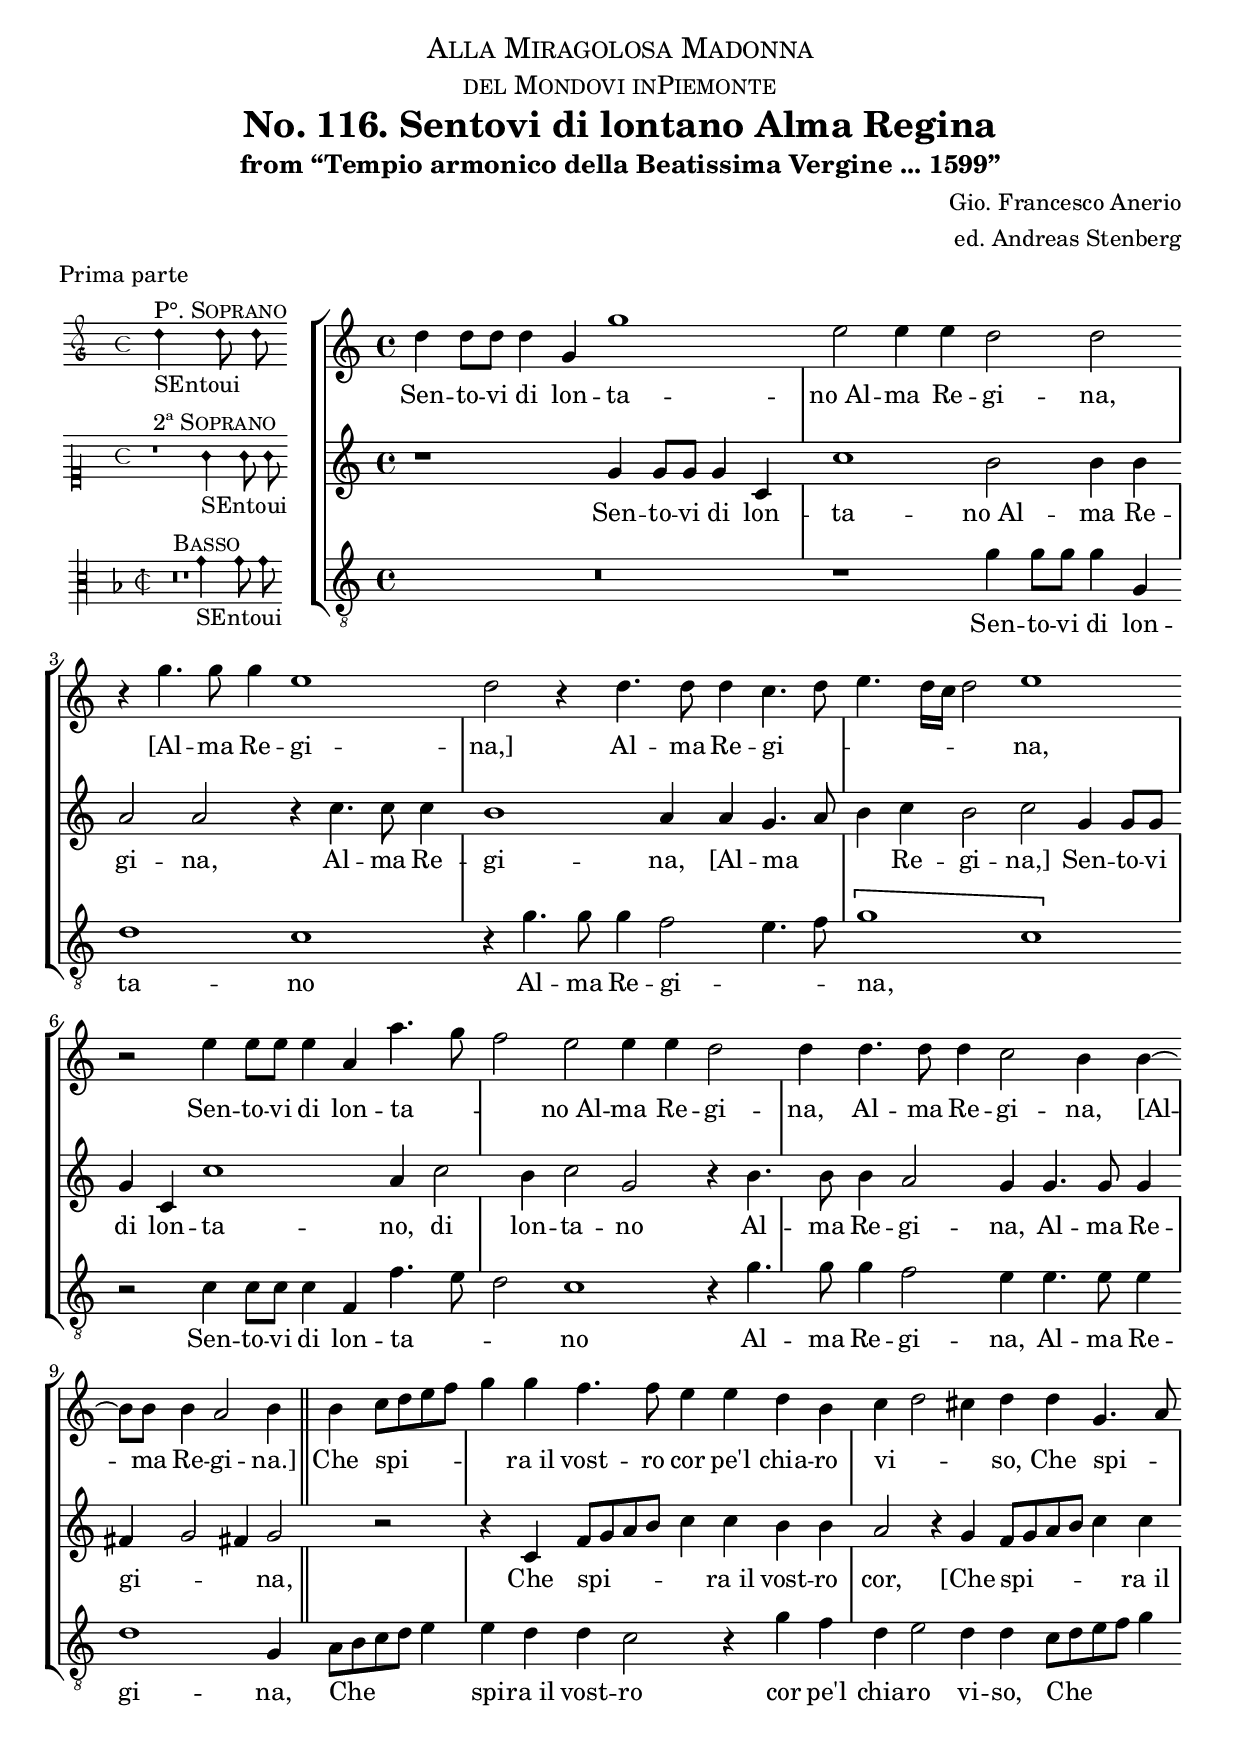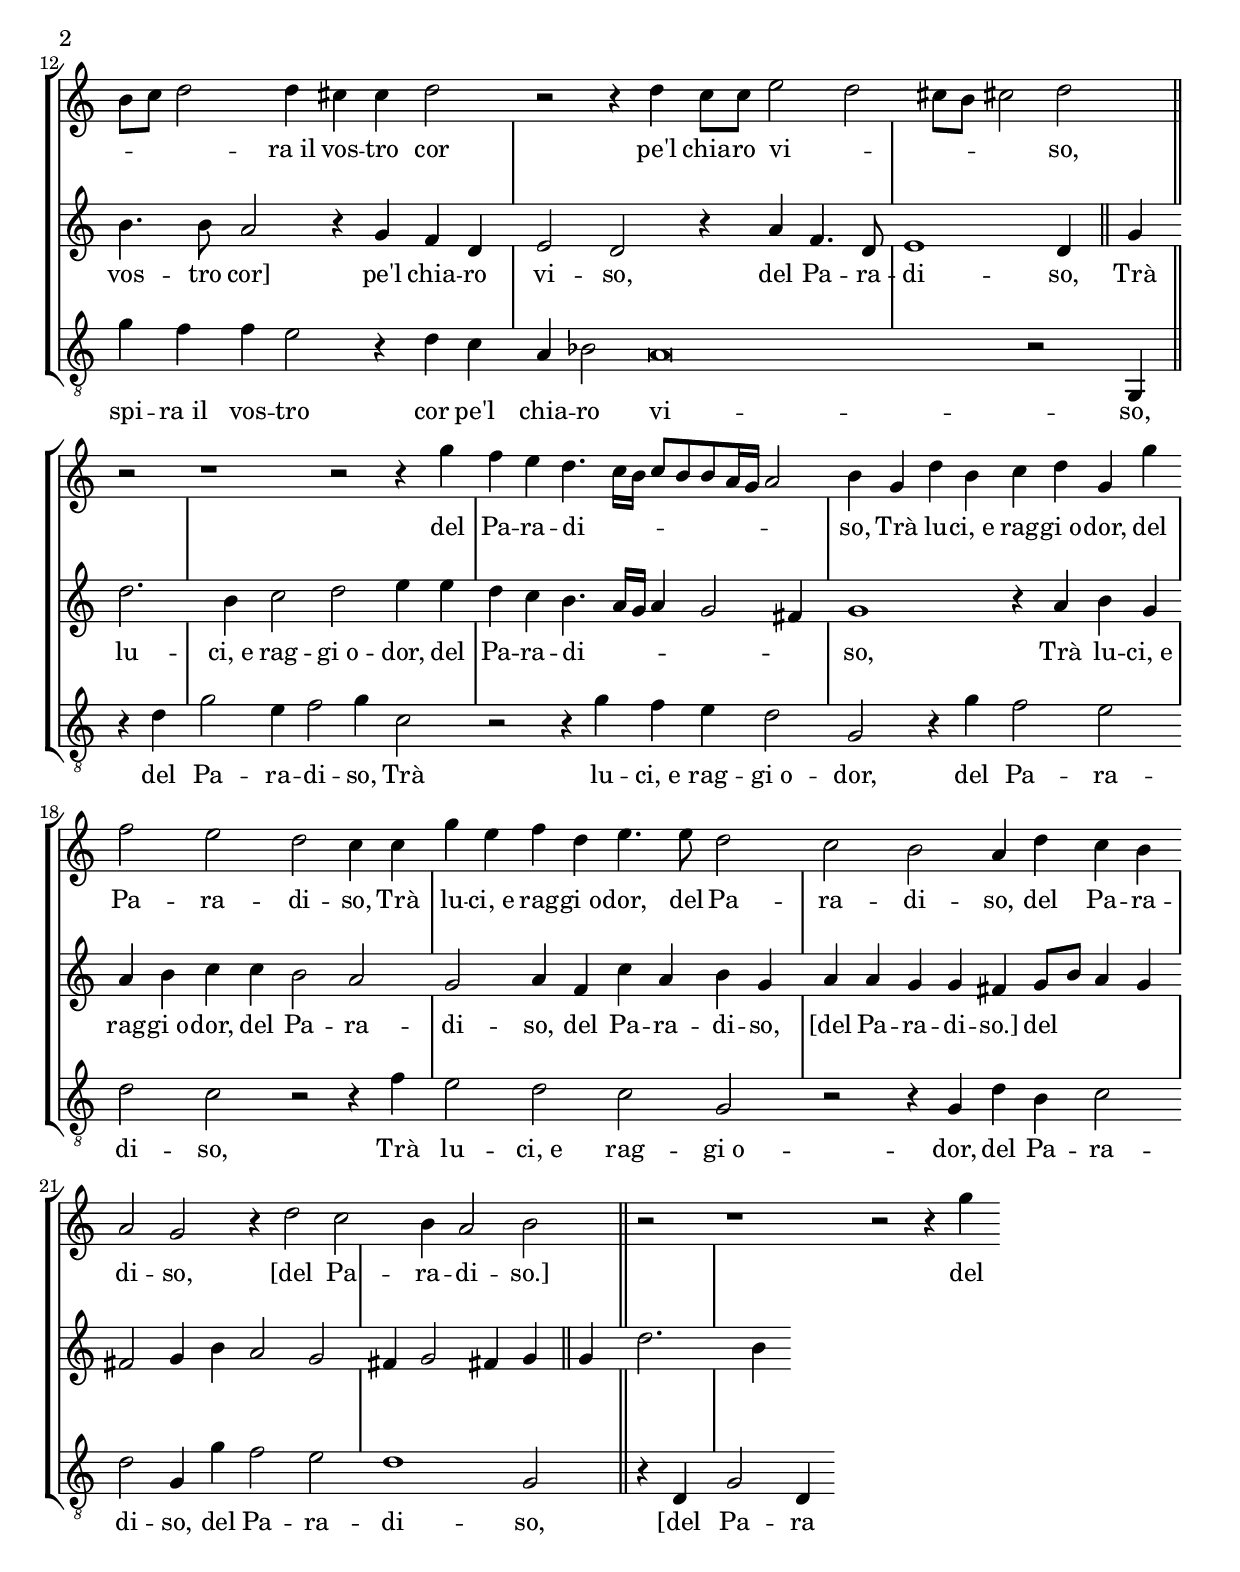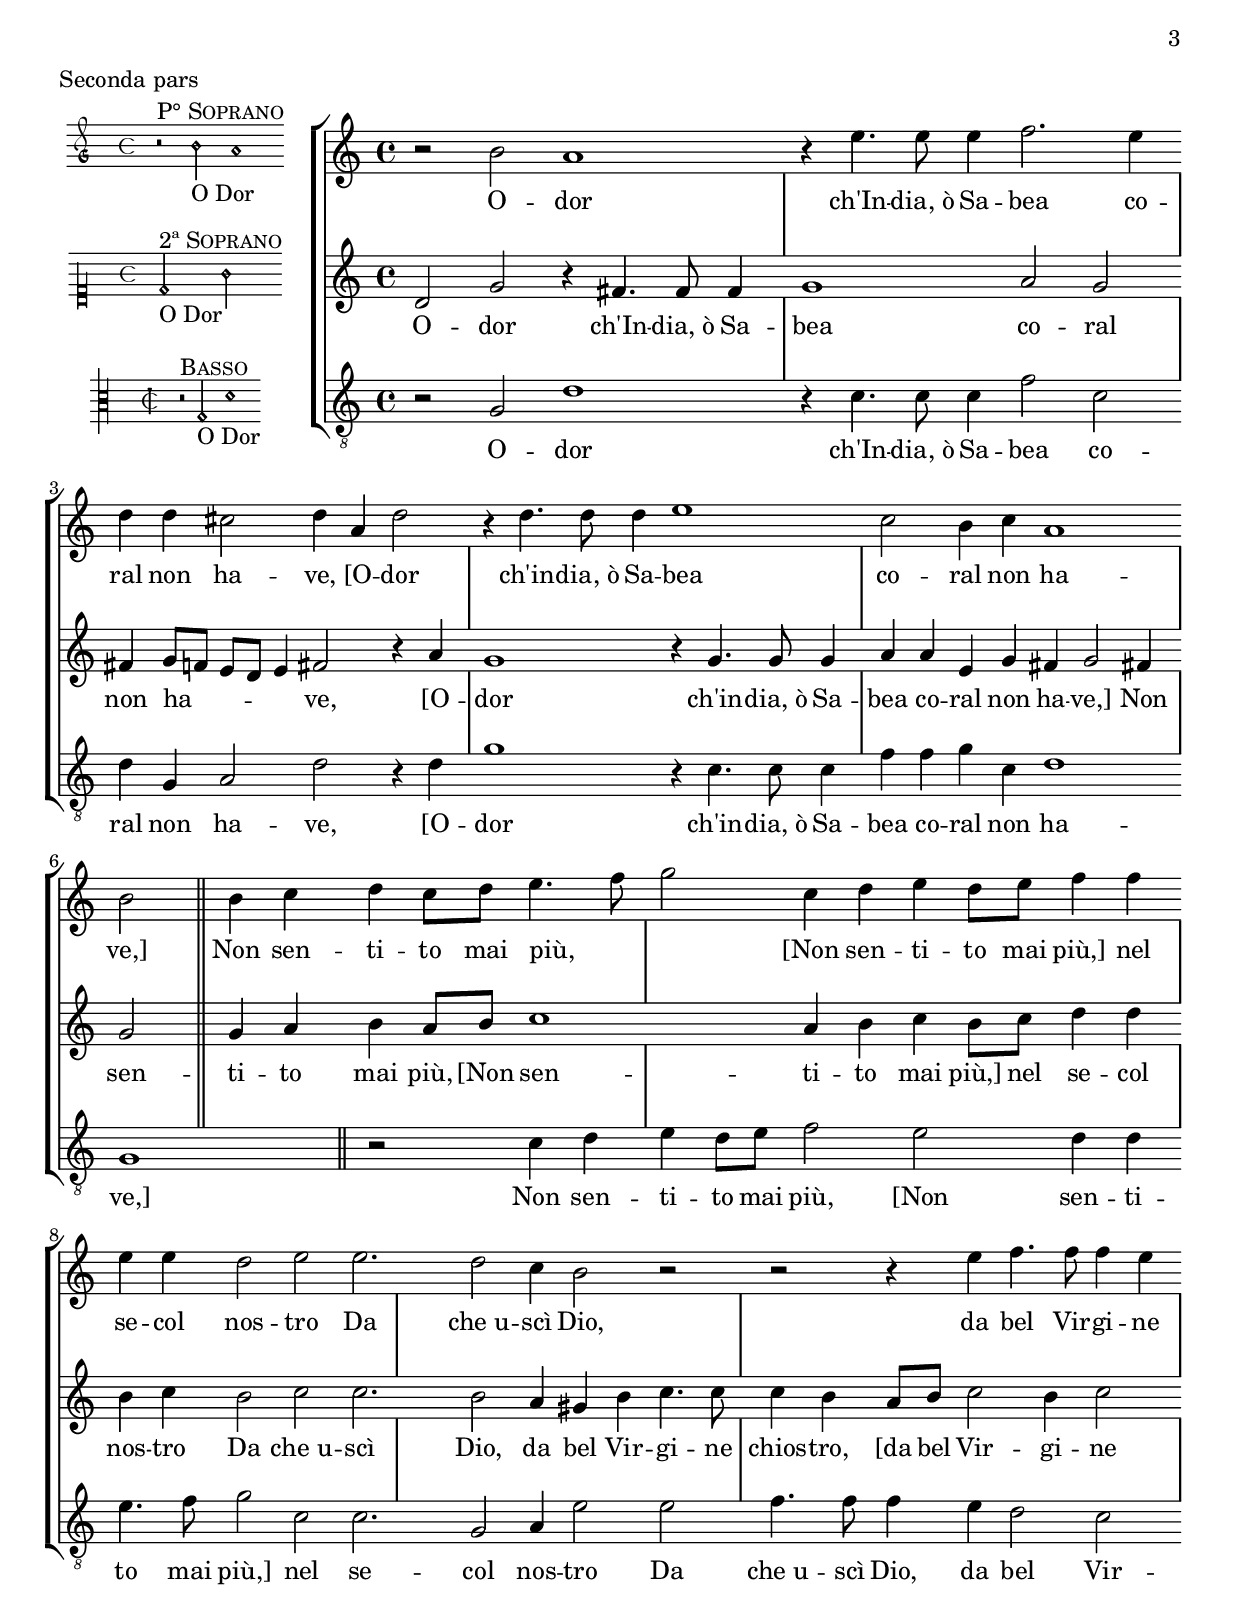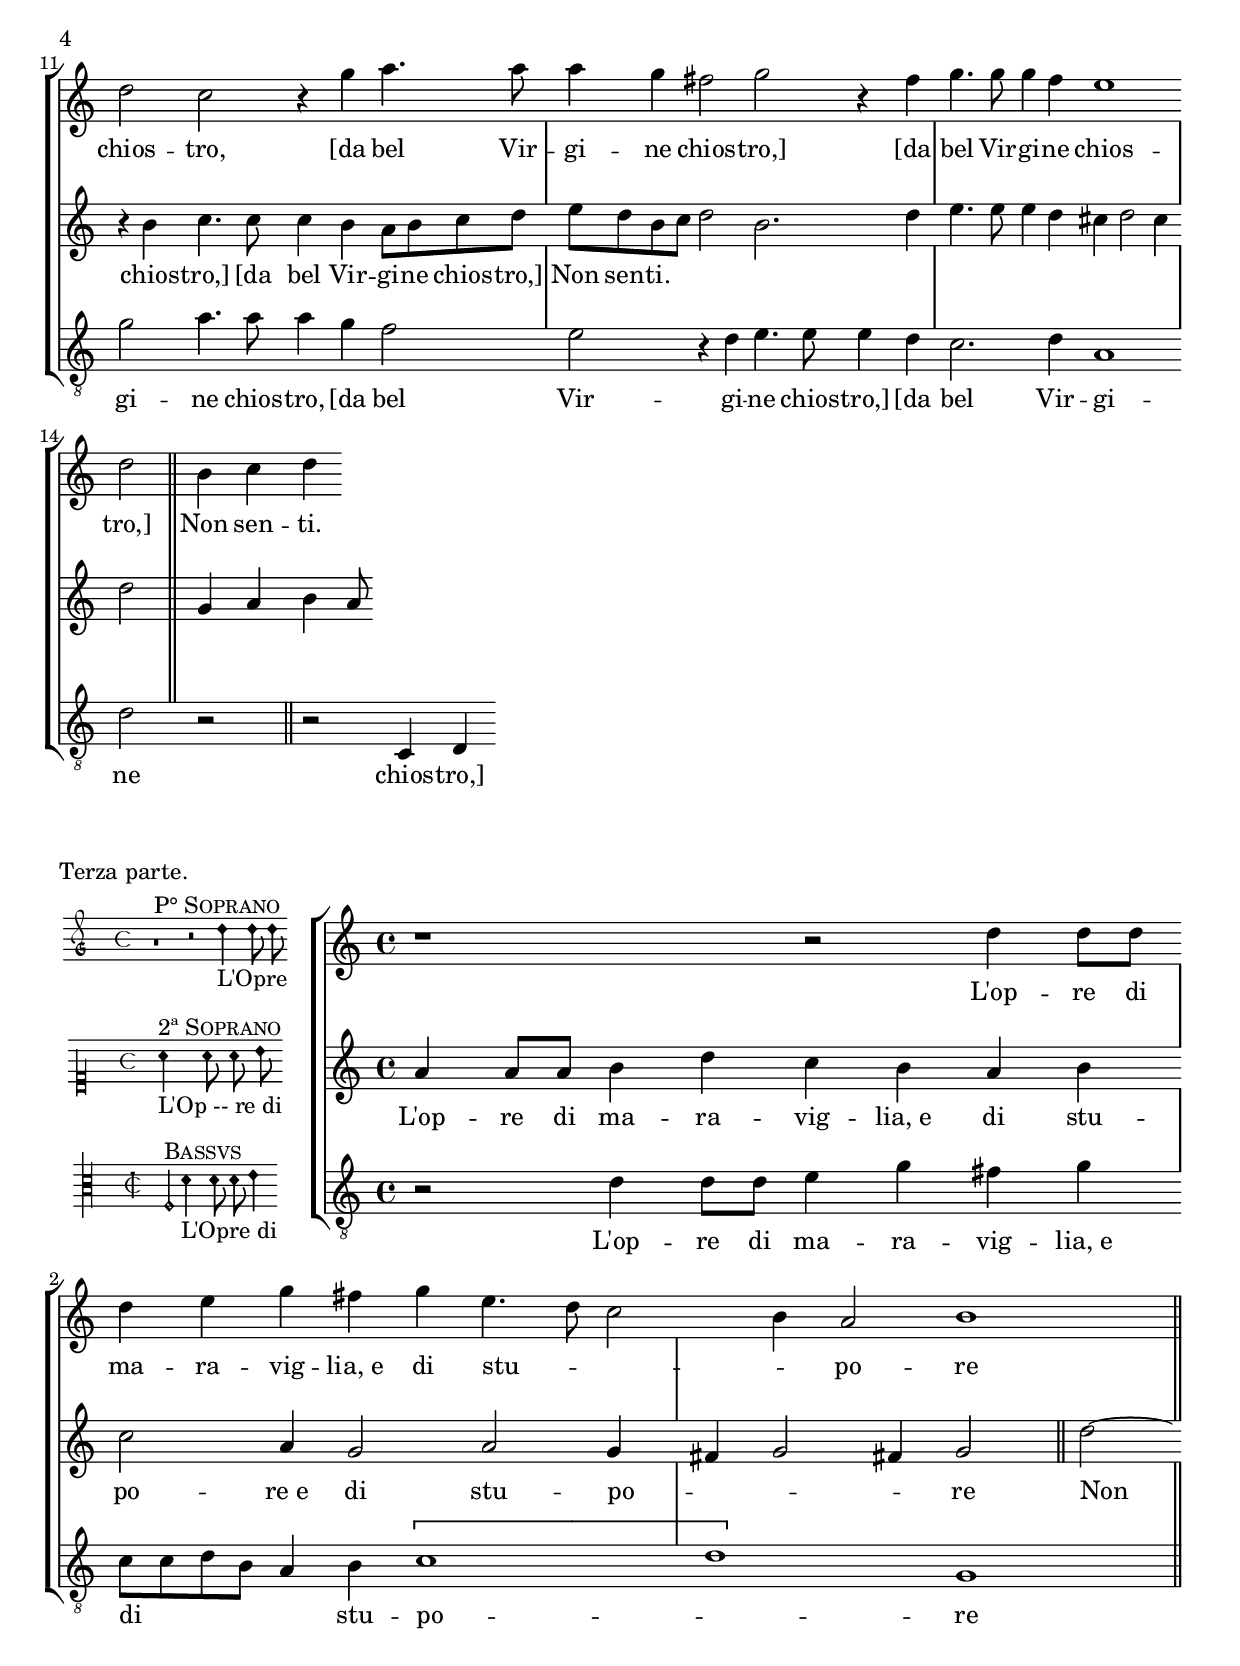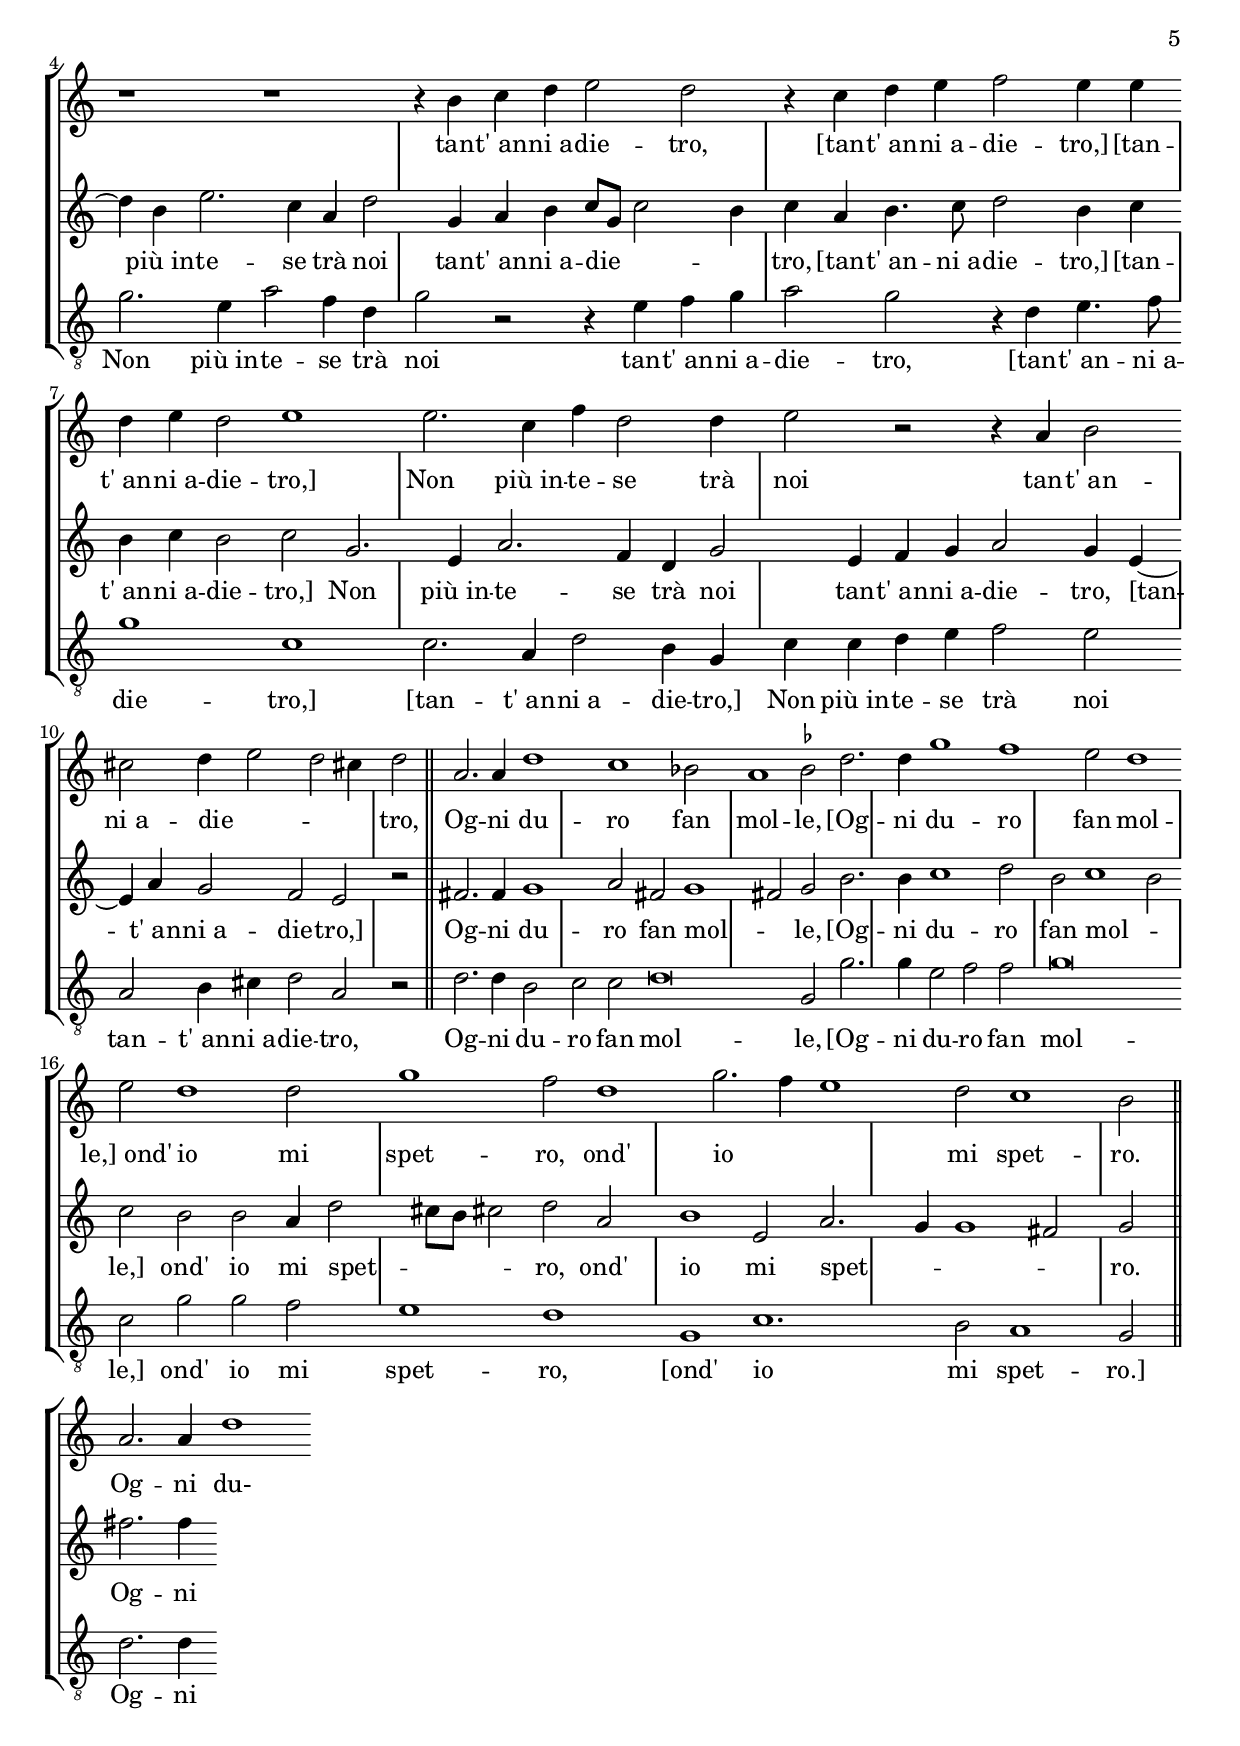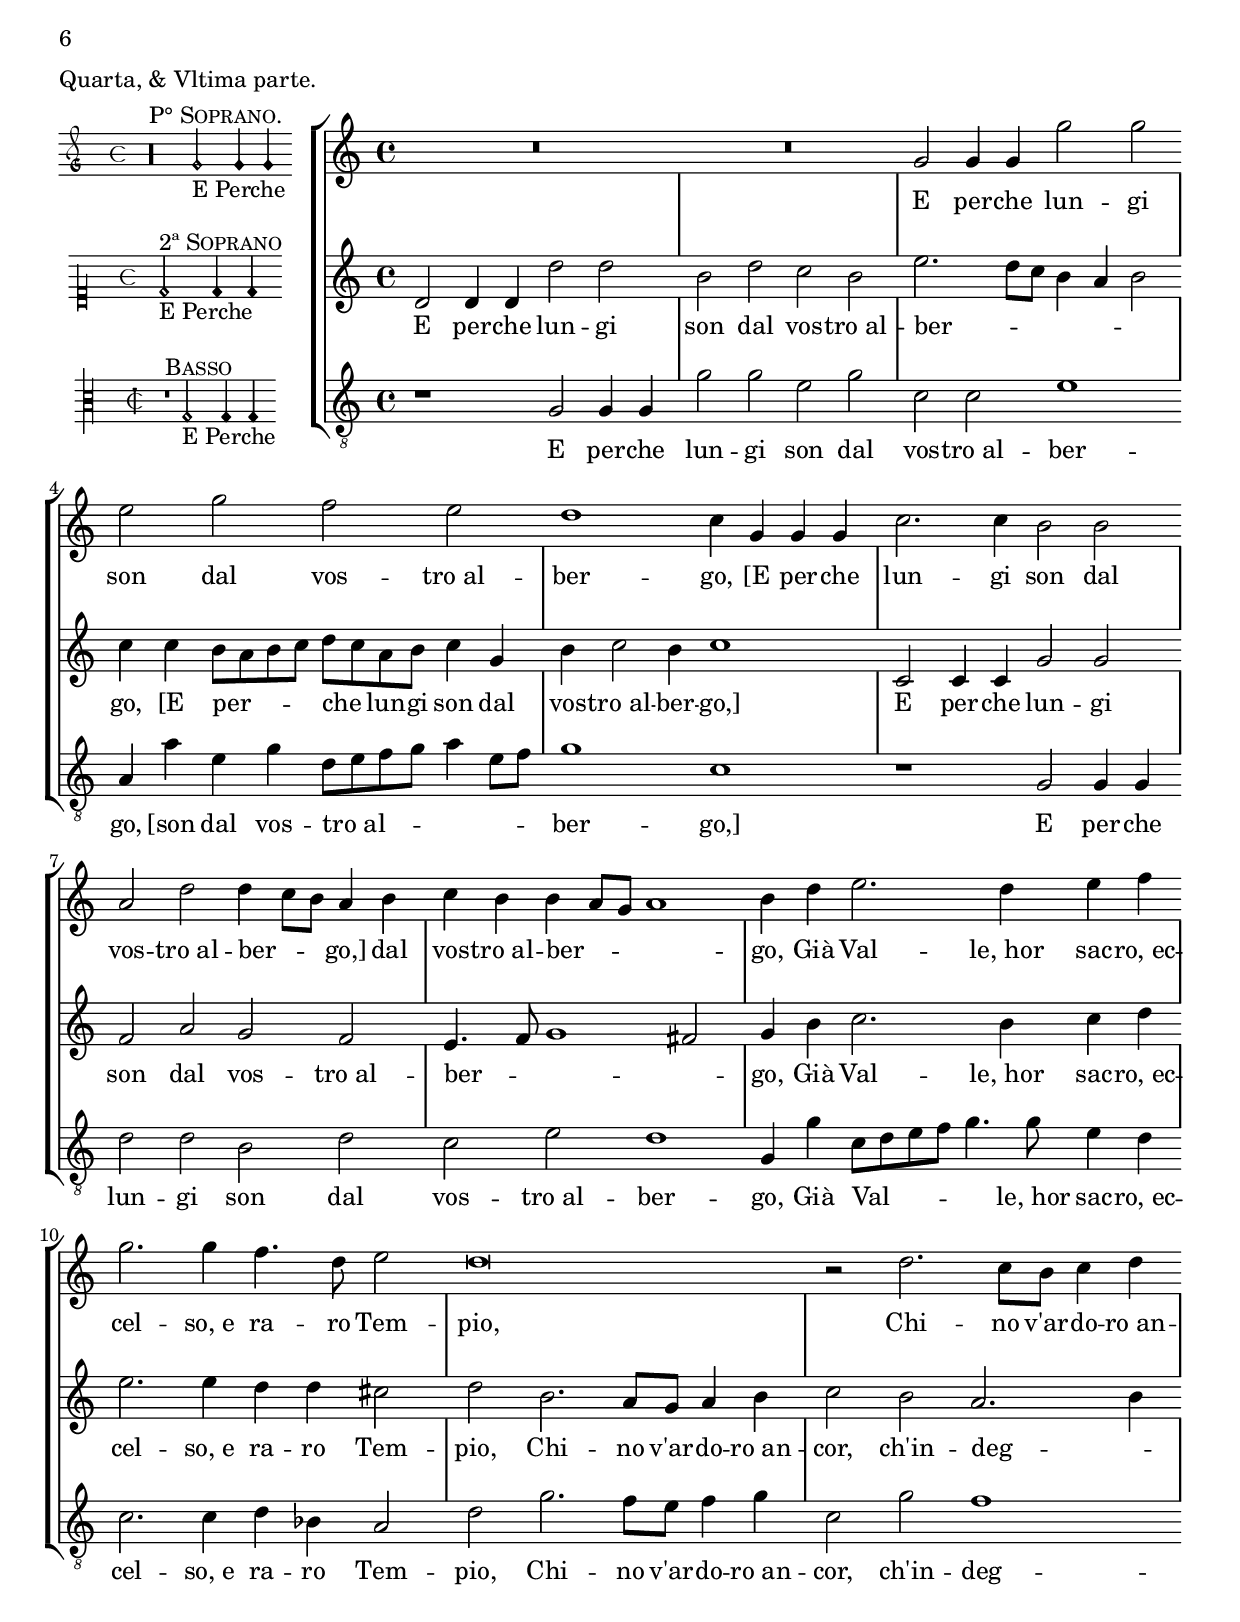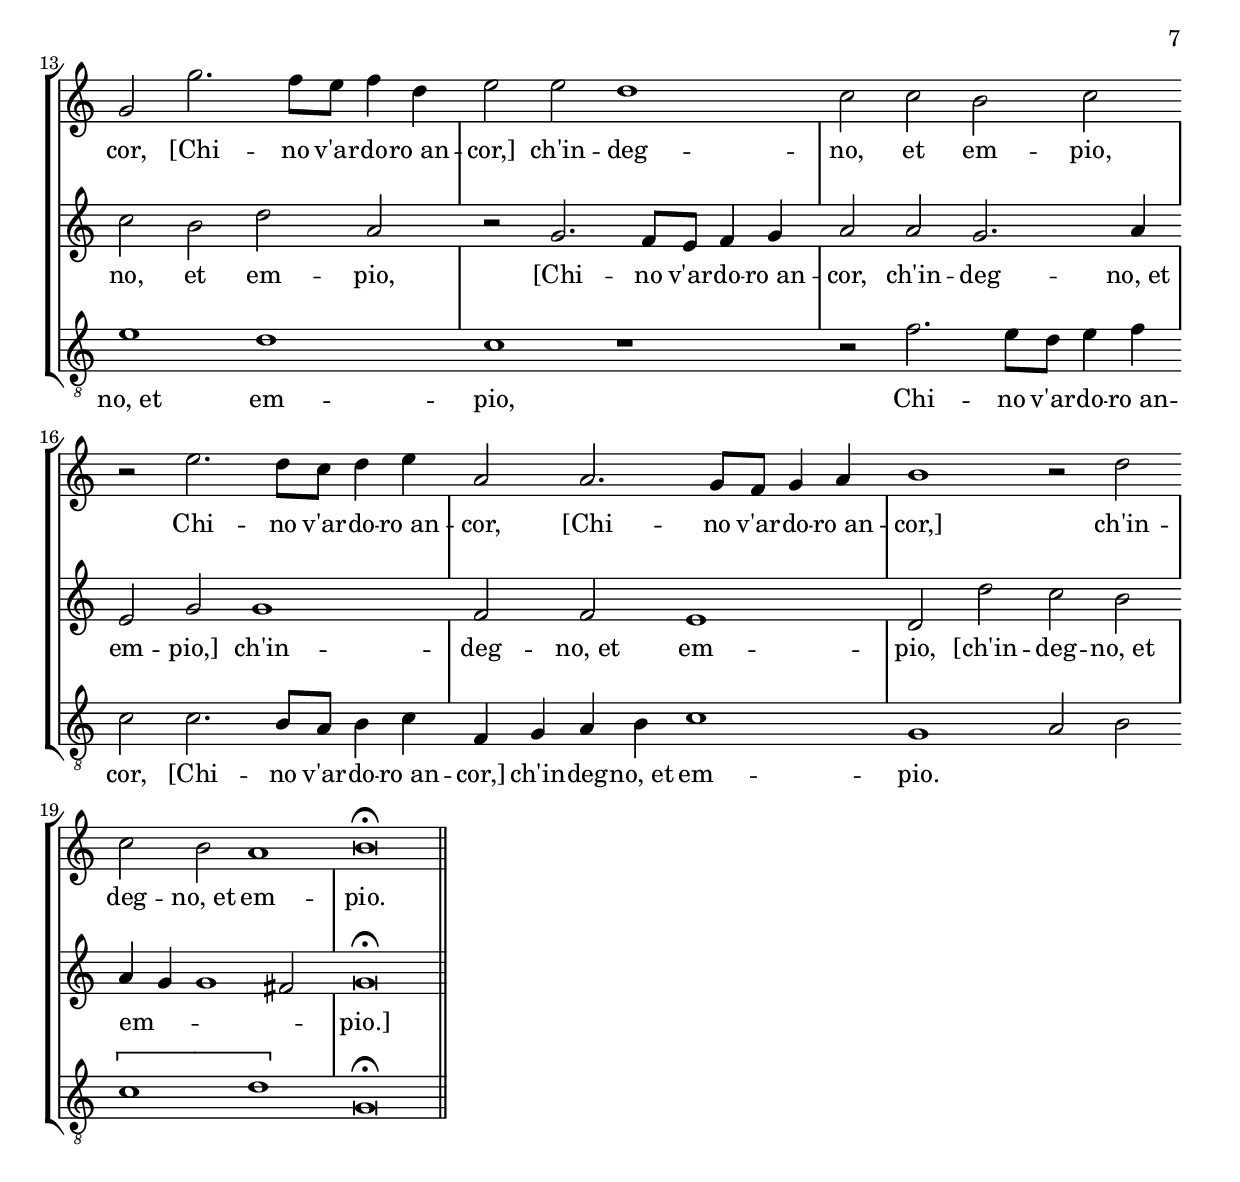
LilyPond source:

\version "2.20.0"

\include "deutsch.ly"

#(append! supported-clefs '(("mensural-f3" . ("clefs.mensural.f" 0 0))))

\defineBarLine "||-noSpan" #'("||" "" "")

ficta = \once \set suggestAccidentals =##t

\tocItem \markup "Gio. Francesco Anerio: Sentovi di lontano Alma Regina"
\tocItem \markup { \hspace #8 \italic "Prima parte: Sentovi di lontano" }

global = {

  \key c \major

}
sopA = \relative c'' {
 d4 d8 d8 d4 g,4 g'1
 e2 e4 e4 d2 d2
 r4 g4. g8 g4 e1
 d2 r4 d4. d8 d4

 c4.( d8
 e4. d16 c16 d2)  e1
 r2 e4 e8 e8 e4 a,4 a'4.( g8
 f2) e2 e4 e4 d2
 d4 d4. d8 d4

 c2 h4 h4~
 h8 h8 h4 a2
}
sopB = \relative c'' {
  h4 c8( d8 e8 f8
  g4) g4 f4. f8 e4 e4 d4 h4 c4(
  d2

  cis4) d4 d4 g,4.( a8
  h8 c8 d2) d4 cis4 cis4 d2
  r2 r4 d4 c8 c8 e2( d2
  cis8 h8 cis!2) d2
}
sopC = \relative c'' {
  r2
  r1 r2 r4 g'4
  f4 e4 d4.( c16 h16 c8 h8 h8 a16 g16 a2)
  h4 g4 d'4 h4 c4 d4 g,4 g'4
  f2 e2 d2

  c4 c4
  g'4 e4 f4 d4 e4. e8 d2
  c2 h2 a4 d4 c4 h4
  a2 g2 r4 d'2 c2
  h4 a2 h2
}
sopMusic = \relative c'' {


  \set Score.tempoHideNote = ##t

  \tempo 2 = 72

  \time 4/4

  \set Timing.measureLength = #(ly:make-moment 4/2)

    \override Staff.BarLine.transparent = ##t

  \sopA
  h4
  \once \revert Staff.BarLine.transparent
  \bar "||"

  \sopB
  \once \revert Staff.BarLine.transparent
  \bar "||"

  \sopC
    \once \revert Staff.BarLine.transparent
  \bar "||"
  r2 r1 r2 r4 g'4
  \cadenzaOff

}

sopWords = \lyricmode {
  Sen -- to -- vi di lon -- ta -- no_Al -- ma Re -- gi -- na,
  [Al -- ma Re -- gi -- na,]
  Al -- ma Re -- gi -- na,
  Sen -- to -- vi di lon -- ta -- no_Al -- ma Re -- gi -- na,
  Al -- ma Re -- gi -- na,
  [Al -- ma Re -- gi -- na.]
  Che spi -- ra_il vost -- ro cor pe'l chia -- ro vi -- so,
  Che spi -- ra_il vos -- tro cor pe'l chia -- ro vi -- so,
  del Pa -- ra -- di -- so, Trà lu -- ci,_e rag -- gi_o -- dor,
  del Pa -- ra -- di -- so, Trà lu -- ci,_e rag -- gi_o -- dor,
  del Pa -- ra -- di -- so,
  del Pa -- ra -- di -- so,
  [del Pa -- ra -- di -- so.]
  del

}
altoA = \relative c' {
  r1 g'4 g8 g8 g4 c,4
  c'1 h2 h4 h4
  a2  a2 r4 c4. c8 c4
  h1  a4 a4 g4.( a8

  h4) c4 h2 c2 g4 g8 g8
  g4 c,4 c'1 a4 c2
  h4   c2 g2 r4 h4.
  h8 h4 a2 g4 g4. g8 g4

  fis4( g2
  fis!4)


}
altoB = \relative c' {
  r2 r4 c4
  f8( g8 a8 h8 c4) c4 h4 h4 a2
  r4 g4 f8( g8 a8 h8 c4) c4

  h4. h8 a2 r4 g4 f4 d4
  e2 d2 r4 a'4  f4. d8 e1
  d4
  \once \revert Staff.BarLine.transparent
  \bar "||-noSpan"

}
altoC = \relative c' {
  g'4 d'2.
  h4 c2 d2 e4 e4
  d4 c4 h4.( a16 g16 a4 g2 fis4)
  g1 r4 a4 h4 g4
  a4 h4 c4 c4 h2 a2
  g2 a4 f4

  c'4 a4 h4 g4
  a4 a4 g4 g4 fis4 g8 h8 a4 g4
  fis2 g4 h4 a2 g2
  fis4 g2 fis!4 g4
  \once \revert Staff.BarLine.transparent
  \bar "||-noSpan"

}
altoMusic = \relative c' {

  \override Staff.BarLine.transparent = ##t

  \altoA g'2
  \once \revert Staff.BarLine.transparent
  \altoB
  \once \revert Staff.BarLine.transparent
  \altoC
  \once \revert Staff.BarLine.transparent
  g4 d'2. h4
}

altoWords = \lyricmode {
  Sen -- to -- vi di lon -- ta -- no_Al -- ma Re -- gi -- na,
  Al -- ma Re -- gi -- na,
  [Al -- ma Re -- gi -- na,]
  Sen -- to -- vi di lon -- ta -- no,
  di lon -- ta -- no
  Al -- ma Re -- gi -- na,
  Al -- ma Re -- gi -- na,
  Che spi -- ra_il vost -- ro cor,
  [Che spi -- ra_il vos -- tro cor] pe'l chia -- ro vi -- so,
  del Pa -- ra -- di -- so, Trà lu -- ci,_e rag -- gi_o -- dor,
  del Pa -- ra -- di -- so, Trà lu -- ci,_e rag -- gi_o -- dor,
  del Pa -- ra -- di -- so,
  del Pa -- ra -- di -- so,
  [del Pa -- ra -- di -- so.]
  del
}

bassA = \relative c' {
  R\breve
  r1 g'4 g8 g8 g4 g,4
  d'1 c1
  r4 g'4. g8 g4 f2( e4. f8)
  \[g1( c,1)\]
  r2 c4 c8 c8

  c4 f,4 f'4.( e8
  d2) c1 r4 g'4.
  g8 g4 f2 e4 e4. e8 e4
  d1
}
bassB = \relative c' {
  g4 a8( h8 c8 d8
  e4) e4 d4

  d4 c2 r4 g'4
  f4 d4 e2 d4 d4 c8( d8 e8 f8
  g4) g4 f4 f4 e2 r4 d4
  c4 a4 b2 a\breve
  r2

}
bassC = \relative c' {
  r4 d4
  g2 e4 f2 g4 c,2
  r2 r4 g'4 f4 e4 d2
  g,2 r4 g'4 f2 e2
  d2 c2 r2 r4 f4
  e2 d2 c2 g2

  r2 r4 g4 d'4 h4 c2
  d2 g,4 g'4 f2 e2
  d1 g,2

}
bassMusic = \relative c {
  \clef "G_8"
  \override Staff.BarLine.transparent = ##t

  \bassA
  \once \revert Staff.BarLine.transparent
  \bassB g4
  \once \revert Staff.BarLine.transparent
  \bassC
  \once \revert Staff.BarLine.transparent
  r4 d'4 g2 d4
}

bassWords = \lyricmode {
  Sen -- to -- vi di lon -- ta -- no Al -- ma Re -- gi -- na,
  Sen -- to -- vi di lon -- ta -- no Al -- ma Re -- gi -- na,
  Al -- ma Re -- gi -- na,
  Che spi -- ra_il vost -- ro cor pe'l chia -- ro vi -- so,
  Che spi -- ra_il vos -- tro cor pe'l chia -- ro vi -- so,
  del Pa -- ra -- di -- so, Trà lu -- ci,_e rag -- gi_o -- dor,
  del Pa -- ra -- di -- so, Trà lu -- ci,_e rag -- gi_o -- dor,
  del Pa -- ra -- di -- so,
  del Pa -- ra -- di -- so,
  [del Pa -- ra -- di -- so.]
  del
}

incipitDiscantus = \markup {

  \score {

    {

      %      \set Staff.instrumentName = #"Tenor "

      \override NoteHead.style = #'neomensural

      \override Rest.style = #'neomensural

      \override Staff.TimeSignature.style = #'mensural

      \cadenzaOn

      \clef "petrucci-g"

      \key c \major

      \time 4/4


      d''4^\markup { \smallCaps"P°. Soprano"}
      _"SEntoui"
      d''8 d''8

    }

    \layout {

      \context {

        \Voice

        \remove "Ligature_bracket_engraver"

        \consists "Mensural_ligature_engraver"

      }

      line-width = 4.5\cm

    }

  }

}



incipitAltus = \markup {

  \score {

    {

      %      \set Staff.instrumentName = #"Tenor "

      \override NoteHead.style = #'neomensural

      \override Rest.style = #'neomensural

      \override Staff.TimeSignature.style = #'mensural

      \cadenzaOn

      \clef "petrucci-c1"

      \key c \major

      \time 4/4

      r1^\markup \smallCaps"2ª Soprano"
      g'4 _"SEntoui"
      g'8 g'8

    }

    \layout {

      \context {

        \Voice

        \remove "Ligature_bracket_engraver"

        \consists "Mensural_ligature_engraver"

      }

      line-width = 4.5\cm

    }

  }

}



incipitBassus = \markup {

  \score {

    {

      %      \set Staff.instrumentName = #"Tenor "

      \override NoteHead.style = #'neomensural

      \override Rest.style = #'neomensural

      \override Staff.TimeSignature.style = #'mensural

      \cadenzaOn

      \clef "petrucci-c3"

      \key f \major

      \time 2/2

      r\breve^\markup \smallCaps"Basso"
      r1 g'4_"SEntoui"
      g'8 g'8



    }

    \layout {

      \context {

        \Voice

        \remove "Ligature_bracket_engraver"

        \consists "Mensural_ligature_engraver"

      }

      line-width = 4.5\cm

    }

  }

}



\score {

  <<

    \new StaffGroup \with {

      \override VerticalAxisGroup.staff-staff-spacing = #'((basic-distance . 12))

    } <<

      \new Staff = treble <<

        \set Staff.instrumentName = \incipitDiscantus

        \new Voice = "sopranos" {

          \set  Staff.midiInstrument ="choir aahs"

          %	\voiceOne

          << \global \sopMusic >>

        }

      >>

      \new Lyrics = sopranos { s1 }


      \new Staff = "medius" <<

        \set Staff.instrumentName = \incipitAltus


        \new Voice = "altos" {

          %	\voiceTwo

          \set  Staff.midiInstrument ="choir aahs"

          << \global \altoMusic >>

        }

      >>


      \new Lyrics = "altos" { s1 }


      \new Staff ="basses" {

        \set Staff.instrumentName = \incipitBassus


        \new Voice = "basses" {

          \set  Staff.midiInstrument ="choir aahs"



          %	\voiceTwo

          << \global \bassMusic >>

        }

      }

    >>

    \new Lyrics = basses { s1 }


    \context Lyrics = sopranos \lyricsto sopranos \sopWords

    \context Lyrics = altos \lyricsto altos \altoWords

    \context Lyrics = basses \lyricsto basses \bassWords

  >>

  \layout {

    \context {

      \Score

      % no bars in staves

      %      \override BarLine.transparent = ##t


    }

    % the next three instructions keep the lyrics between the bar lines

    \context {

      \Lyrics

      \consists "Bar_engraver"

      \override BarLine.transparent = ##t

    }

    \context {

      \StaffGroup

      \consists "Separating_line_group_engraver"

    }

    \context {

      \Voice

      % no slurs

      \override Slur.transparent = ##t

      % Comment in the below "\remove" command to allow line

      % breaking also at those barlines where a note overlaps

      % into the next bar.  The command is commented out in this

      % short example score, but especially for large scores, you

      % will typically yield better line breaking and thus improve

      % overall spacing if you comment in the following command.

      %\remove "Forbid_line_break_engraver"

    }

    indent = 4.5\cm

  }
\header {
  dedication = \markup \center-column {
    \fontsize #2 \smallCaps "Alla Miragolosa Madonna"
    \fontsize #1 \smallCaps "del Mondovi inPiemonte"
    \vspace #0.5
  }
  title = "No. 116. Sentovi di lontano Alma Regina"
  subtitle = "from “Tempio armonico della Beatissima Vergine ... 1599”"
  composer = "Gio. Francesco Anerio"

  arranger = "ed. Andreas Stenberg"
  poet = ""
  meter =""
  piece = \markup \column { "Prima parte" \vspace #0.5 }
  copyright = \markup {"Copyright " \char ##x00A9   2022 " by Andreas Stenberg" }

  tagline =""

}

}


\score {

  \unfoldRepeats

  <<

    \new StaffGroup <<

      \new Staff = treble <<

        \set Staff.instrumentName = \incipitDiscantus

        \new Voice = "sopranos" {

          \set  Staff.midiInstrument ="choir aahs"

          %	\voiceOne

          << \global {
            \repeat volta 2 {
              \sopA
            }
            \alternative {
              { h'2 }
              { h'4 }
            }
            \sopB
            \repeat volta 2 {
              \sopC
            }
          }>>

        }

      >>

      \new Lyrics = sopranos { s1 }


      \new Staff = "medius" <<

        \set Staff.instrumentName = \incipitAltus


        \new Voice = "altos" {

          %	\voiceTwo

          \set  Staff.midiInstrument ="choir aahs"

          << \global {
            \repeat volta 2 {
              \altoA
            }
            \alternative {
              { g'2 }
              { g'2 }
            }
            \altoB
            \repeat volta 2 {
              \altoC
            }
          }>>

        }

      >>


      \new Lyrics = "altos" { s1 }


      \new Staff ="basses" {

        \set Staff.instrumentName = \incipitBassus


        \new Voice = "basses" {

          \set  Staff.midiInstrument ="choir aahs"

          \clef "G_8"

          %	\voiceTwo

          << \global {
            \repeat volta 2 {
              \bassA
            }
            \alternative {
              { g2 }
              { g4 }
            }
            \bassB
            \repeat volta 2 {

              \bassC
            }
          }>>

        }

      }

    >>

    \new Lyrics = basses { s1 }


    \context Lyrics = sopranos \lyricsto sopranos \sopWords

    \context Lyrics = altos \lyricsto altos \altoWords

    \context Lyrics = basses \lyricsto basses \bassWords

  >>

  \midi { \tempo 2 = 72 }
%  \layout {}

}

\tocItem \markup { \hspace #8 \italic "Seconda parte: Odor ch'India" }
globalII = {

  \key c \major

}
IIsopA = \relative c'' {
  r2 h2 a1
  r4 e'4. e8 e4 f2. e4
  d4 d4 cis2 d4 a4 d2
  r4 d4. d8 d4

  e1
  c2 h4 c4 a1
  h2
}
IIsopB = \relative c'' {
  h4 c4 d4 c8 d8 e4.( f8
  g2) c,4 d4 e4 d8 e8 f4 f4
  e4 e4

  d2 e2 e2.
  d2 c4 h2 r2
  r2 r4 e4 f4. f8  f4 e4
  d2 c2 r4 g'4
  a4. a8 a4 g4 fis2 g2
  r4 fis4 g4. g8 g4 f4 e1
  d2
}
IIsopC = \relative c'' {
}

sopMusicII = \relative c'' {


  \set Score.tempoHideNote = ##t

  \tempo 1 = 72

  \time 4/4

  \set Timing.measureLength = #(ly:make-moment 4/2)

    \override Staff.BarLine.transparent = ##t

  \IIsopA
  \once \revert Staff.BarLine.transparent
  \bar "||"
  \IIsopB
  \once \revert Staff.BarLine.transparent
  \bar "||"
  h4 c4 d4
  \cadenzaOff

}

sopWordsII = \lyricmode {
  O -- dor ch'In -- dia,_ò Sa -- bea co -- ral non ha -- ve,
  [O -- dor ch'in -- dia,_ò Sa -- bea co -- ral non ha -- ve,]
  Non sen -- ti -- to mai più,
  [Non sen -- ti -- to mai più,]
  nel se -- col nos -- tro
  Da che_u -- scì Dio,
  da bel Vir -- gi -- ne chios -- tro,
  [da bel Vir -- gi -- ne chios -- tro,]
  [da bel Vir -- gi -- ne chios -- tro,]
  Non sen -- ti.

}
IIaltoA = \relative c' {
  d2 g2 r4 fis4. fis8 fis4
  g1 a2 g2
  fis4 g8( f8 e8 d8 e4) fis!2 r4 a4
  g1 r4 g4. g8 g4
  a4 a4 e4 g4 fis4 g2 fis!4
  g2
}
IIaltoB = \relative c' {
  g'4 a4 h4 a8 h8 c1
  a4 h4 c4 h8 c8 d4 d4 h4 c4
  h2 c2 c2. h2
  a4 gis4 h4 c4. c8
  c4 h4 a8 h8 c2 h4 c2
  r4 h4 c4. c8

  c4 h4 a8 h8 c8 d8
  e8 d8 h8 c8 d2 h2. d4
  e4. e8 e4 d4 cis4 d2 cis4
  d2
}
IIaltoC = \relative c' {
}
altoMusicII = \relative c' {

  \override Staff.BarLine.transparent = ##t

  \IIaltoA
  \once \revert Staff.BarLine.transparent
  \IIaltoB
  \once \revert Staff.BarLine.transparent
  g'4 a4 h4 a8

}

altoWordsII = \lyricmode {
  O -- dor ch'In -- dia,_ò Sa -- bea co -- ral non ha -- ve,
  [O -- dor ch'in -- dia,_ò Sa -- bea co -- ral non ha -- ve,]
  Non sen -- ti -- to mai più,
  [Non sen -- ti -- to mai più,]
  nel se -- col nos -- tro
  Da che_u -- scì Dio,
  da bel Vir -- gi -- ne chios -- tro,
  [da bel Vir -- gi -- ne chios -- tro,]
  [da bel Vir -- gi -- ne chios -- tro,]
  Non sen -- ti.

}

IIbassA = \relative c {
  r2 g'2 d'1
  r4 c4. c8 c4 f2 c2
  d4 g,4 a2 d2 r4 d4
  g1 r4 c,4. c8 c4
  f4 f4 g4 c,4 d1
  g,1
}
IIbassB = \relative c {
  r2 c'4 d4
  e4 d8 e8 f2 e2 d4 d4
  e4. f8 g2 c,2 c2.
  g2 a4

  e'2 e2 f4. f8 f4 e4
  d2 c2 g'2 a4. a8 a4 g4
  f2 e2 r4 d4 e4. e8
  e4 d4

  c2. d4 a1
  d2 r2
}
IIbassC = \relative c {
}
bassMusicII = \relative c {

  \override Staff.BarLine.transparent = ##t

  \IIbassA
  \once \revert Staff.BarLine.transparent
  \bar "||-noSpan"
  \IIbassB
  \once \revert Staff.BarLine.transparent
  \bar "||-noSpan"
  r2 c4 d4
}

bassWordsII = \lyricmode {

  O -- dor ch'In -- dia,_ò Sa -- bea co -- ral non ha -- ve,
  [O -- dor ch'in -- dia,_ò Sa -- bea co -- ral non ha -- ve,]
  Non sen -- ti -- to mai più,
  [Non sen -- ti -- to mai più,]
  nel se -- col nos -- tro
  Da che_u -- scì Dio,
  da bel Vir -- gi -- ne chios -- tro,
  [da bel Vir -- gi -- ne chios -- tro,]
  [da bel Vir -- gi -- ne chios -- tro,]
  Non sen -- ti.

}

incipitIIDiscantus = \markup {

  \score {

    {

      %      \set Staff.instrumentName = #"Tenor "

      \override NoteHead.style = #'neomensural

      \override Rest.style = #'neomensural

      \override Staff.TimeSignature.style = #'mensural

      \cadenzaOn

      \clef "petrucci-g"

      \key c \major

      \time 4/4


      r2^\markup { \smallCaps"P° Soprano"}
      h'2_"O Dor"
      a'1

    }

    \layout {

      \context {

        \Voice

        \remove "Ligature_bracket_engraver"

        \consists "Mensural_ligature_engraver"

      }

      line-width = 4.5\cm

    }

  }

}



incipitIIAltus = \markup {

  \score {

    {

      %      \set Staff.instrumentName = #"Tenor "

      \override NoteHead.style = #'neomensural

      \override Rest.style = #'neomensural

      \override Staff.TimeSignature.style = #'mensural

      \cadenzaOn

      \clef "petrucci-c1"

      \key c \major

      \time 4/4

      d'2^\markup \smallCaps"2ª Soprano"_"O Dor"

      g'2

    }

    \layout {

      \context {

        \Voice

        \remove "Ligature_bracket_engraver"

        \consists "Mensural_ligature_engraver"

      }

      line-width = 4.5\cm

    }

  }

}



incipitIIBassus = \markup {

  \score {

    {

      %      \set Staff.instrumentName = #"Tenor "

      \override NoteHead.style = #'neomensural

      \override Rest.style = #'neomensural

      \override Staff.TimeSignature.style = #'mensural

      \cadenzaOn

      \clef "petrucci-c3"

      \key c \major

      \time 2/2

      r2^\markup \smallCaps"Basso"
      g2_"O Dor"
      d'1



    }

    \layout {

      \context {

        \Voice

        \remove "Ligature_bracket_engraver"

        \consists "Mensural_ligature_engraver"

      }

      line-width = 4.5\cm

    }

  }

}



\score {

  <<

    \new StaffGroup \with {

      \override VerticalAxisGroup.staff-staff-spacing = #'((basic-distance . 12))

    } <<

      \new Staff = treble <<

        \set Staff.instrumentName = \incipitIIDiscantus

        \new Voice = "sopranos" {

          \set  Staff.midiInstrument ="choir aahs"

          %	\voiceOne

          << \globalII \sopMusicII >>

        }

      >>

      \new Lyrics = sopranos { s1 }


      \new Staff = "medius" <<

        \set Staff.instrumentName = \incipitIIAltus


        \new Voice = "altos" {

          %	\voiceTwo

          \set  Staff.midiInstrument ="choir aahs"

          << \globalII \altoMusicII >>

        }

      >>


      \new Lyrics = "altos" { s1 }


      \new Staff ="basses" {

        \set Staff.instrumentName = \incipitIIBassus


        \new Voice = "basses" {

          \set  Staff.midiInstrument ="choir aahs"

          \clef "treble_8"

          %	\voiceTwo

          << \globalII \bassMusicII >>

        }

      }

    >>

    \new Lyrics = basses { s1 }


    \context Lyrics = sopranos \lyricsto sopranos \sopWordsII

    \context Lyrics = altos \lyricsto altos \altoWordsII

    \context Lyrics = basses \lyricsto basses \bassWordsII

  >>

  \layout {

    \context {

      \Score

      % no bars in staves

      %      \override BarLine.transparent = ##t


    }

    % the next three instructions keep the lyrics between the bar lines

    \context {

      \Lyrics

      \consists "Bar_engraver"

      \override BarLine.transparent = ##t

    }

    \context {

      \StaffGroup

      \consists "Separating_line_group_engraver"

    }

    \context {

      \Voice

      % no slurs

      \override Slur.transparent = ##t

      % Comment in the below "\remove" command to allow line

      % breaking also at those barlines where a note overlaps

      % into the next bar.  The command is commented out in this

      % short example score, but especially for large scores, you

      % will typically yield better line breaking and thus improve

      % overall spacing if you comment in the following command.

      %\remove "Forbid_line_break_engraver"

    }

    indent = 4.5\cm

  }
\header {
  piece =  \markup \column {
    "Seconda pars" \vspace #0.5
  }
}

}


\score {

  \unfoldRepeats

  <<

    \new StaffGroup <<

      \new Staff = treble <<

        \set Staff.instrumentName = \incipitIIDiscantus

        \new Voice = "sopranos" {

          \set  Staff.midiInstrument ="choir aahs"

          %	\voiceOne

          << \globalII {
            \IIsopA
            \repeat volta 2 {
              \IIsopB
            }
          }>>

        }

      >>

      \new Lyrics = sopranos { s1 }


      \new Staff = "medius" <<

        \set Staff.instrumentName = \incipitIIAltus


        \new Voice = "altos" {

          %	\voiceTwo

          \set  Staff.midiInstrument ="choir aahs"

          << \globalII {
            \IIaltoA
            \repeat volta 2 {
              \IIaltoB
            }
          }>>

        }

      >>


      \new Lyrics = "altos" { s1 }


      \new Staff ="basses" {

        \set Staff.instrumentName = \incipitIIBassus


        \new Voice = "basses" {

          \set  Staff.midiInstrument ="choir aahs"

          \clef "G_8"

          %	\voiceTwo

          << \globalII {
            \IIbassA
            \repeat volta 2 {
              \IIbassB
            }
          }>>

        }

      }

    >>

    \new Lyrics = basses { s1 }


    \context Lyrics = sopranos \lyricsto sopranos \sopWordsII

    \context Lyrics = altos \lyricsto altos \altoWordsII

    \context Lyrics = basses \lyricsto basses \bassWordsII

  >>

  \midi { \tempo 2 = 72 }
%  \layout {}

}

\tocItem \markup { \hspace #8 \italic "Terza parte: E perche lungi" }

globalIII = {

  \key  c\major

}

IIIsopA = \relative c'' {
  r1 r2 d4 d8 d8
  d4 e4 g4 fis4 g4 e4.( d8 c2
  h4)  a2 %h1
}
IIIsopB = \relative c'' {
  r1
  r1
  r4 h4 c4 d4

  e2 d2
  r4 c4 d4 e4 f2 e4 e4
  d4 e4 d2 e1
  e2. c4 f4 d2 d4 e2
  r2 r4 a,4

  h2 cis2
  d4( e2 d2 cis!4) d2

}
IIIsopC = \relative c'' {
  a2. a4 d1
  c1 b2 a1 \ficta b2
  d2. d4 g1
  f1 e2 d1 e2

  d1 d2 g1 f2
  d1 g2.( f4
  e1) d2 c1 h2
}

sopMusicIII = \relative c'' {


  \set Score.tempoHideNote = ##t

  \tempo 1 = 72

  \time 4/4

  \set Timing.measureLength = #(ly:make-moment 4/2)

    \override Staff.BarLine.transparent = ##t

    \IIIsopA h1
    \once \revert Staff.BarLine.transparent
    \bar "||"
    \IIIsopB
    \once \revert Staff.BarLine.transparent
    \bar "|"
    \IIIsopC
    \once \revert Staff.BarLine.transparent
  \bar "||"
    a2. a4 d1
  \cadenzaOff

}

sopWordsIII = \lyricmode {
L'op -- re di ma -- ra -- vig -- lia,_e di stu -- po -- re
%Non più_in -- te -- se trà noi
tan -- t'_an -- ni_a -- die -- tro,
[tan -- t'_an -- ni_a -- die -- tro,]
[tan -- t'_an -- ni_a -- die -- tro,]
Non più_in -- te -- se trà noi
tan -- t'_an -- ni_a -- die -- tro,
Og -- ni  du -- ro fan mol -- le,
[Og -- ni du -- ro fan mol -- le,]_ond' io mi spet -- ro,
ond' io mi spet -- ro.
Og -- ni du-
}
IIIaltoA = \relative c' {
  a'4 a8 a8 h4 d4 c4 h4 a4 h4
  c2 a4 g2 a2 g4(
  fis4 g2 fis!4) %g2
}
IIIaltoB = \relative c' {
  %d'2~
  d'4 h4 e2. c4 a4 d2
  g,4 a4 h4 c8( g8 c2 h4)
  c4 a4 h4. c8 d2 h4 c4
  h4 c4 h2 c2 g2.
  e4

  a2. f4 d4 g2
  e4 f4 g4 a2 g4 e4~e4
  a4 g2 f2 e2
  r2

}
IIIaltoC = \relative c' {
  fis2. fis4 g1
  a2 fis2 g1(
  fis2) g2 h2.
  h4 c1 d2
  h2 c1( h2)
  c2 h2 h2 a4 d2(
  cis8 h8 cis!2) d2 a2
  h1 e,2 a2.(
  g4 g1 fis2)
  g2
}
altoMusicIII = \relative c' {

  \override Staff.BarLine.transparent = ##t

  \IIIaltoA g'2
  \once \revert Staff.BarLine.transparent
  \bar "||-noSpan"
  d'2~
  \IIIaltoB
  \once \revert Staff.BarLine.transparent
  \bar "||"
  \IIIaltoC
  \once \revert Staff.BarLine.transparent
  \bar "||"
  fis2. fis4

}

altoWordsIII = \lyricmode {
L'op -- re di ma -- ra -- vig -- lia,_e di stu -- po -- re_e di stu -- po -- re
Non più_in -- te -- se trà noi
tan -- t'_an -- ni_a -- die -- tro,
[tan -- t'_an -- ni_a -- die -- tro,]
[tan -- t'_an -- ni_a -- die -- tro,]
Non più_in -- te -- se trà noi
tan -- t'_an -- ni_a -- die -- tro,
[tan -- t'_an -- ni_a -- die -- tro,]
Og -- ni  du -- ro fan mol -- le,
[Og -- ni du -- ro fan mol -- le,]
ond' io mi spet -- ro,
ond' io mi spet -- ro.
Og -- ni du-

}
IIIbassA = \relative c' {
  r2 d4 d8 d8 e4 g4 fis4 g4
  c,8( c8 d8 h8 a4) h4
  \[c1( d1)\]
  %g,1
}
IIIbassB = \relative c' {
  g'2. e4 a2

  f4 d4
  g2 r2 r4 e4 f4 g4
  a2 g2 r4 d4 e4. f8
  g1 c,1
  c2. a4 d2 h4 g4
  c4 c4

  d4 e4 f2 e2
  a,2 h4 cis4 d2 a2
  r2

}
IIIbassC = \relative c' {
  d2. d4 h2
  c2 c2 d\breve
  g,2 g'2.
  g4 e2 f2 f2
  g\breve
  c,2 g'2 g2 f2
  e1 d1
  g,1 c1.
  h2 a1
  g2

}

bassMusicIII = \relative c {

  \override Staff.BarLine.transparent = ##t

  \IIIbassA
  g'1
  \once \revert Staff.BarLine.transparent
  \IIIbassB
  \once \revert Staff.BarLine.transparent
  \IIIbassC
  \once \revert Staff.BarLine.transparent
  d'2. d4
}

bassWordsIII = \lyricmode {
L'op -- re di ma -- ra -- vig -- lia,_e di stu -- po -- re
Non più_in -- te -- se trà noi
tan -- t'_an -- ni_a -- die -- tro,
[tan -- t'_an -- ni_a -- die -- tro,]
[tan -- t'_an -- ni_a -- die -- tro,]
Non più_in -- te -- se trà noi
tan -- t'_an -- ni_a -- die -- tro,
Og -- ni  du -- ro fan mol -- le,
[Og -- ni du -- ro fan mol -- le,]
ond' io mi spet -- ro,
[ond' io mi spet -- ro.]
Og -- ni du-
}

incipitIIIDiscantus = \markup {

  \score {

    {

      %      \set Staff.instrumentName = #"Tenor "

      \override NoteHead.style = #'neomensural

      \override Rest.style = #'neomensural

      \override Staff.TimeSignature.style = #'mensural

      \cadenzaOn

      \clef "petrucci-g"

      \key c \major

      \time 4/4


      g'1 \rest^\markup { \smallCaps"P° Soprano"}
      r2 d''4_"L'Opre"
      d''8 d''8

    }

    \layout {

      \context {

        \Voice

        \remove "Ligature_bracket_engraver"

        \consists "Mensural_ligature_engraver"

      }

      line-width = 4.5\cm

    }

  }

}



incipitIIIAltus = \markup {

  \score {

    {

      %      \set Staff.instrumentName = #"Tenor "

      \override NoteHead.style = #'neomensural

      \override Rest.style = #'neomensural

      \override Staff.TimeSignature.style = #'mensural

      \cadenzaOn

      \clef "petrucci-c1"

      \key c \major

      \time 4/4

      a'4^\markup \smallCaps"2ª Soprano"_"L'Op -- re di"

      a'8 a'8 h'8

    }

    \layout {

      \context {

        \Voice

        \remove "Ligature_bracket_engraver"

        \consists "Mensural_ligature_engraver"

      }

      line-width = 4.5\cm

    }

  }

}



incipitIIIBassus = \markup {

  \score {

    {

      %      \set Staff.instrumentName = #"Tenor "

      \override NoteHead.style = #'neomensural

      \override Rest.style = #'neomensural

      \override Staff.TimeSignature.style = #'mensural

      \cadenzaOn

      \clef "petrucci-c3"

      \key c \major

      \time 2/2

      f2^\markup \smallCaps"Bassvs"
      d'4_"L'Opre di"
      d'8 d'8 e'4



    }

    \layout {

      \context {

        \Voice

        \remove "Ligature_bracket_engraver"

        \consists "Mensural_ligature_engraver"

      }

      line-width = 4.5\cm

    }

  }

}



\score {

  <<

    \new StaffGroup \with {

      \override VerticalAxisGroup.staff-staff-spacing = #'((basic-distance . 12))

    } <<

      \new Staff = treble <<

        \set Staff.instrumentName = \incipitIIIDiscantus

        \new Voice = "sopranos" {

          \set  Staff.midiInstrument ="choir aahs"

          %	\voiceOne

          << \globalIII \sopMusicIII >>

        }

      >>

      \new Lyrics = sopranos { s1 }


      \new Staff = "medius" <<

        \set Staff.instrumentName = \incipitIIIAltus


        \new Voice = "altos" {

          %	\voiceTwo

          \set  Staff.midiInstrument ="choir aahs"

          << \globalIII \altoMusicIII >>

        }

      >>


      \new Lyrics = "altos" { s1 }


      \new Staff ="basses" {

        \set Staff.instrumentName = \incipitIIIBassus


        \new Voice = "basses" {

          \set  Staff.midiInstrument ="choir aahs"

          \clef "treble_8"

          %	\voiceTwo

          << \globalIII \bassMusicIII
          >>

        }

      }

    >>

    \new Lyrics = basses { s1 }


    \context Lyrics = sopranos \lyricsto sopranos \sopWordsIII

    \context Lyrics = altos \lyricsto altos \altoWordsIII

    \context Lyrics = basses \lyricsto basses \bassWordsIII

  >>

  \layout {

    \context {

      \Score

      % no bars in staves

      %      \override BarLine.transparent = ##t


    }

    % the next three instructions keep the lyrics between the bar lines

    \context {

      \Lyrics

      \consists "Bar_engraver"

      \override BarLine.transparent = ##t

    }

    \context {

      \StaffGroup

      \consists "Separating_line_group_engraver"

    }

    \context {

      \Voice

      % no slurs

      \override Slur.transparent = ##t

      % Comment in the below "\remove" command to allow line

      % breaking also at those barlines where a note overlaps

      % into the next bar.  The command is commented out in this

      % short example score, but especially for large scores, you

      % will typically yield better line breaking and thus improve

      % overall spacing if you comment in the following command.

      %\remove "Forbid_line_break_engraver"

    }

    indent = 4.5\cm

  }
\header {
  piece = \markup \column {
    "Terza parte."
    \vspace #0.5

  }
}

}



\score {

  \unfoldRepeats

  <<

    \new StaffGroup <<

      \new Staff = treble <<

        \set Staff.instrumentName = \incipitIIIDiscantus

        \new Voice = "sopranos" {

          \set  Staff.midiInstrument ="choir aahs"

          %	\voiceOne

          << \globalIII {
            \repeat volta 2 {
              \IIIsopA
            }
            \alternative {
              { h'1 }
              { h'1 }
            }
            \IIIsopB
            \repeat volta 2 {
              \IIIsopC
            }
          }>>

        }

      >>

      \new Lyrics = sopranos { s1 }


      \new Staff = "medius" <<

        \set Staff.instrumentName = \incipitIIIAltus


        \new Voice = "altos" {

          %	\voiceTwo

          \set  Staff.midiInstrument ="choir aahs"

          << \globalIII {
            \repeat volta 2 {
              \IIIaltoA
            }
            \alternative {
              { g'1 }
              { g'2 d''2~ }
            }
            \IIIaltoB
            \repeat volta 2 {
              \IIIaltoC
            }
          }>>

        }

      >>


      \new Lyrics = "altos" { s1 }


      \new Staff ="basses" {

        \set Staff.instrumentName = \incipitIIIBassus


        \new Voice = "basses" {

          \set  Staff.midiInstrument ="choir aahs"

          \clef "G_8"

          %	\voiceTwo

          << \globalIII {
            \repeat volta 2 {
              \IIIbassA
            }
            \alternative {
              { g1 }
              { g1 }
            }
            \IIIbassB
            \repeat volta 2 {
              \IIIbassC
            }
          }>>

        }

      }

    >>

    \new Lyrics = basses { s1 }


    \context Lyrics = sopranos \lyricsto sopranos \sopWordsIII

    \context Lyrics = altos \lyricsto altos \altoWordsIII

    \context Lyrics = basses \lyricsto basses \bassWordsIII

  >>

  \midi { \tempo 2 =72 }

}

\tocItem \markup { \hspace #8 \italic "Quarta & vltima parte: E perche lungi" }

globalIV = {

  \key c \major

}


sopMusicIV = \relative c'' {


  \set Score.tempoHideNote = ##t

  \tempo 1 = 72

  \time 4/4

  \set Timing.measureLength = #(ly:make-moment 4/2)

    \override Staff.BarLine.transparent = ##t

  R\breve*2
  g2 g4 g4 g'2 g2
  e2 g2 f2 e2
  d1 c4 g4 g4 g4
  c2. c4 h2 h2
  a2

  d2 d4( c8 h8) a4 h4
  c4 h4 h4( a8 g8 a1)
  h4 d4 e2. d4 e4 f4
  g2. g4 f4. d8 e2
  d\breve

  r2 d2. c8 h8 c4 d4 g,2
  g'2. f8 e8 f4 d4 e2
  e2 d1 c2
  c2 h2 c2 r2
  e2. d8 c8

  d4 e4 a,2
  a2. g8 f8 g4 a4 h1
  r2 d2 c2 h2
  a1
  h\breve^\fermata
  \once \revert Staff.BarLine.transparent
  \bar "||"

  \cadenzaOff

}

sopWordsIV = \lyricmode {
  E per -- che lun -- gi son dal vos -- tro_al -- ber -- go,
  [E per -- che lun -- gi son dal vos -- tro_al -- ber -- go,]
  dal vos -- tro_al  -- ber -- go,
  Già Val -- le,_hor sac -- ro,_ec -- cel -- so,_e ra -- ro Tem -- pio,
  Chi -- no v'ar -- do -- ro_an -- cor,
  [Chi -- no v'ar -- do -- ro_an -- cor,]
  ch'in -- deg -- no, et em -- pio,
  Chi -- no v'ar -- do -- ro_an -- cor,
  [Chi -- no v'ar -- do -- ro_an -- cor,]
  ch'in -- deg -- no,_et em -- pio.
}

altoMusicIV = \relative c' {

  \override Staff.BarLine.transparent = ##t

  d2 d4 d4 d'2 d2
  h2 d2 c2 h2
  e2.( d8 c8 h4 a4 h2)
  c4 c4 h8( a8 h8 c8) d8( c8) a8 h8

  c4 g4
  h4 c2 h4 c1
  c,2 c4 c4 g'2 g2
  f2 a2 g2 f2
  e4.( f8 g1 fis2)
  g4 h4 c2. h4

  c4 d4
  e2. e4 d4 d4 cis2
  d2 h2. a8 g8 a4 h4
  c2 h2 a2.( h4)
  c2 h2 d2 a2

  r2 g2. f8 e8 f4 g4
  a2 a2 g2. a4
  e2 g2 g1
  f2 f2 e1
  d2 d'2 c2 h2
  a4( g4 g1 fis2)
  g\breve^\fermata
  \once \revert Staff.BarLine.transparent

}

altoWordsIV = \lyricmode {
  E per -- che lun -- gi son dal vos -- tro_al -- ber -- go,
  [E per -- che lun -- gi son dal vos -- tro_al -- ber -- go,]
  E per -- che lun -- gi son dal vos -- tro_al  -- ber -- go,
  Già Val -- le,_hor sac -- ro,_ec -- cel -- so,_e ra -- ro Tem -- pio,
  Chi -- no v'ar -- do -- ro_an -- cor,
  ch'in -- deg -- no, et em -- pio,
  [Chi -- no v'ar -- do -- ro_an -- cor,
  ch'in -- deg -- no,_et em -- pio,]
  ch'in -- deg -- no,_et em -- pio,
  [ch'in -- deg -- no,_et em -- pio.]
}


bassMusicIV = \relative c {

  \override Staff.BarLine.transparent = ##t

  r1 g'2 g4 g4
  g'2 g2 e2 g2
  c,2 c2 e1
  a,4 a'4 e4 g4 d8( e8 f8 g8 a4 e8 f8)
  g1 c,1

  r1 g2 g4 g4
  d'2 d2 h2 d2
  c2 e2 d1
  g,4 g'4 c,8( d8 e8 f8 g4.) g8 e4 d4
  c2. c4

  d4 b4 a2
  d2 g2. f8 e8 f4 g4
  c,2 g'2 f1
  e1 d1
  c1 r1
  r2 f2. e8 d8 e4 f4
  c2

  c2. h8 a8 h4 c4
  f,4 g4 a4 h4 c1
  g1 a2 h2
  \[c1( d1)\]
  g,\breve^\fermata
  \once \revert Staff.BarLine.transparent

}

bassWordsIV = \lyricmode {
  E per -- che lun -- gi son dal vos -- tro_al -- ber -- go,
  [son dal vos -- tro_al -- ber -- go,]
  E per -- che lun -- gi son dal vos -- tro_al -- ber -- go,
  Già Val -- le,_hor sac -- ro,_ec -- cel -- so,_e ra -- ro Tem -- pio,
  Chi -- no v'ar -- do -- ro_an -- cor,
  ch'in -- deg -- no,_et em -- pio,
  Chi -- no v'ar -- do -- ro_an -- cor,
  [Chi -- no v'ar -- do -- ro_an -- cor,]
  ch'in -- deg -- no,_et em -- pio.

}

incipitIVDiscantus = \markup {

  \score {

    {

      %      \set Staff.instrumentName = #"Tenor "

      \override NoteHead.style = #'neomensural

      \override Rest.style = #'neomensural

      \override Staff.TimeSignature.style = #'mensural

      \cadenzaOn

      \clef "petrucci-g"

      \key c \major

      \time 4/4


      r\longa^\markup { \column { \smallCaps "P° Soprano." \vspace #'0.5 } }
      g'2_"E Perche "
      g'4 g'4

    }

    \layout {

      \context {

        \Voice

        \remove "Ligature_bracket_engraver"

        \consists "Mensural_ligature_engraver"

      }

      line-width = 4.5\cm

    }

  }

}



incipitIVAltus = \markup {

  \score {

    {

      %      \set Staff.instrumentName = #"Tenor "

      \override NoteHead.style = #'neomensural

      \override Rest.style = #'neomensural

      \override Staff.TimeSignature.style = #'mensural

      \cadenzaOn

      \clef "petrucci-c1"

      \key c \major

      \time 4/4

      d'2^\markup \smallCaps"2ª Soprano"_"E Perche "
      d'4 d'4
    }

    \layout {

      \context {

        \Voice

        \remove "Ligature_bracket_engraver"

        \consists "Mensural_ligature_engraver"

      }

      line-width = 4.5\cm

    }

  }

}



incipitIVBassus = \markup {

  \score {

    {

      %      \set Staff.instrumentName = #"Tenor "

      \override NoteHead.style = #'neomensural

      \override Rest.style = #'neomensural

      \override Staff.TimeSignature.style = #'mensural

      \cadenzaOn

      \clef "petrucci-c3"

      \key c \major

      \time 2/2

      r1^\markup \smallCaps"Basso"
      g2_"E Perche"
      g4 g4



    }

    \layout {

      \context {

        \Voice

        \remove "Ligature_bracket_engraver"

        \consists "Mensural_ligature_engraver"

      }

      line-width = 4.5\cm

    }

  }

}



\score {

  <<

    \new StaffGroup \with {

      \override VerticalAxisGroup.staff-staff-spacing = #'((basic-distance . 12))

    } <<

      \new Staff = treble <<

        \set Staff.instrumentName = \incipitIVDiscantus

        \new Voice = "sopranos" {

          \set  Staff.midiInstrument ="choir aahs"

          %	\voiceOne

          << \globalIV \sopMusicIV >>

        }

      >>

      \new Lyrics = sopranos { s1 }


      \new Staff = "medius" <<

        \set Staff.instrumentName = \incipitIVAltus


        \new Voice = "altos" {

          %	\voiceTwo

          \set  Staff.midiInstrument ="choir aahs"

          << \globalIV \altoMusicIV >>

        }

      >>


      \new Lyrics = "altos" { s1 }


      \new Staff ="basses" {

        \set Staff.instrumentName = \incipitIVBassus


        \new Voice = "basses" {

          \set  Staff.midiInstrument ="choir aahs"

          \clef "treble_8"

          %	\voiceTwo

          << \globalIV \bassMusicIV >>

        }

      }

    >>

    \new Lyrics = basses { s1 }


    \context Lyrics = sopranos \lyricsto sopranos \sopWordsIV

    \context Lyrics = altos \lyricsto altos \altoWordsIV

    \context Lyrics = basses \lyricsto basses \bassWordsIV

  >>

  \layout {

    \context {

      \Score

      % no bars in staves

      %      \override BarLine.transparent = ##t


    }

    % the next three instructions keep the lyrics between the bar lines

    \context {

      \Lyrics

      \consists "Bar_engraver"

      \override BarLine.transparent = ##t

    }

    \context {

      \StaffGroup

      \consists "Separating_line_group_engraver"

    }

    \context {

      \Voice

      % no slurs

      \override Slur.transparent = ##t

      % Comment in the below "\remove" command to allow line

      % breaking also at those barlines where a note overlaps

      % into the next bar.  The command is commented out in this

      % short example score, but especially for large scores, you

      % will typically yield better line breaking and thus improve

      % overall spacing if you comment in the following command.

      %\remove "Forbid_line_break_engraver"

    }

    indent = 4.5\cm

  }
\header {
  piece = \markup \column {
    "Quarta, & Vltima parte."
    \vspace #0.5
  }
}
}
\score {

  \unfoldRepeats

  <<

    \new StaffGroup <<

      \new Staff = treble <<

        \set Staff.instrumentName = \incipitIVDiscantus

        \new Voice = "sopranos" {

          \set  Staff.midiInstrument ="choir aahs"

          %	\voiceOne

          << \globalIV \sopMusicIV >>

        }

      >>

      \new Lyrics = sopranos { s1 }


      \new Staff = "medius" <<

        \set Staff.instrumentName = \incipitIVAltus


        \new Voice = "altos" {

          %	\voiceTwo

          \set  Staff.midiInstrument ="choir aahs"

          << \globalIV \altoMusicIV >>

        }

      >>


      \new Lyrics = "altos" { s1 }


      \new Staff ="basses" {

        \set Staff.instrumentName = \incipitIVBassus


        \new Voice = "basses" {

          \set  Staff.midiInstrument ="choir aahs"

          \clef "G_8"

          %	\voiceTwo

          << \globalIV \bassMusicIV >>

        }

      }

    >>

    \new Lyrics = basses { s1 }


    \context Lyrics = sopranos \lyricsto sopranos \sopWordsIV

    \context Lyrics = altos \lyricsto altos \altoWordsIV

    \context Lyrics = basses \lyricsto basses \bassWordsIV

  >>

  \midi { \tempo 2 = 72 }

}



\paper {

  print-all-headers = ##t

  ragged-bottom = ##t

  ragged-last-bottom = ##t

  ragged-last = ##t

}


%{

convert-ly.py (GNU LilyPond) 2.18.2  convert-ly.py: Processing `'...

Applying conversion: 2.15.7, 2.15.9, 2.15.10, 2.15.16, 2.15.17,

2.15.18, 2.15.19, 2.15.20, 2.15.25, 2.15.32, 2.15.39, 2.15.40,

2.15.42, 2.15.43, 2.16.0, 2.17.0, 2.17.4, 2.17.5, 2.17.6, 2.17.11,

2.17.14, 2.17.15, 2.17.18, 2.17.19, 2.17.20, 2.17.25, 2.17.27,

2.17.29, 2.17.97, 2.18.0

%}
